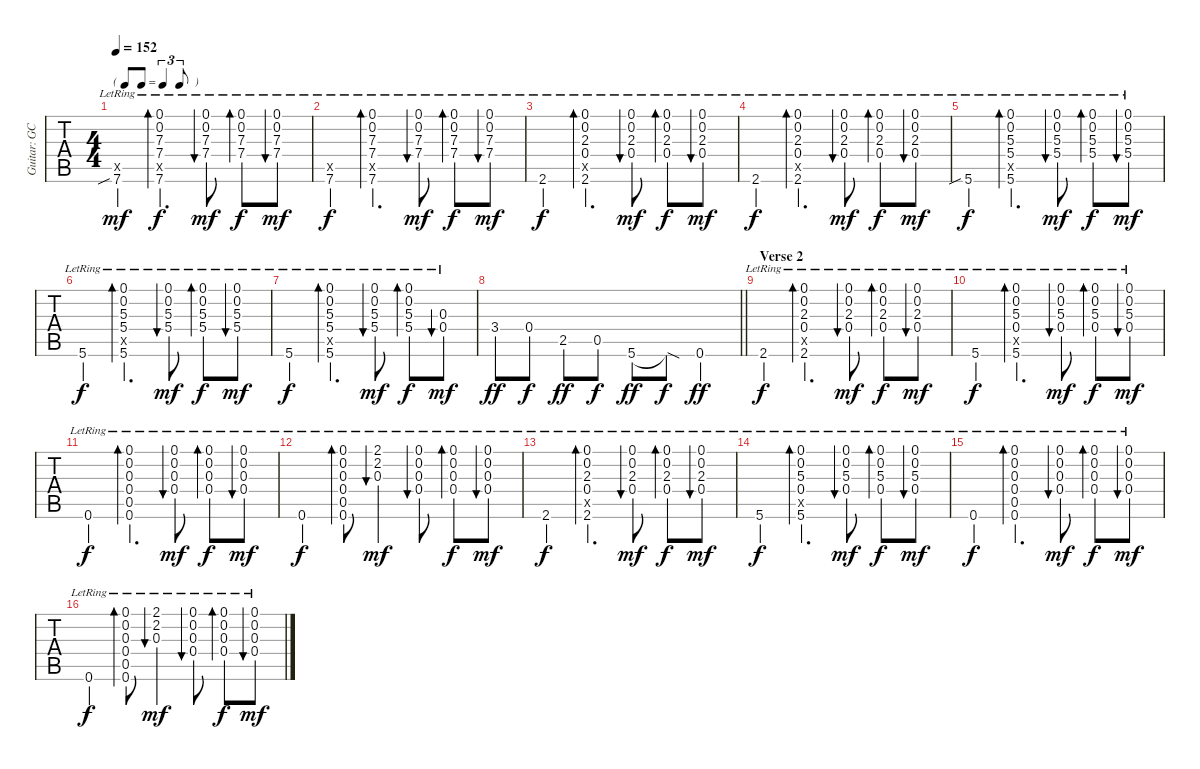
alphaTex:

\track ("Guitar: GCEGCC" "Guitar: GC") {instrument acousticguitarnylon}
\staff {tabs}
\tuning (C4 C4 G3 E3 C3 G2) {hide}
\ts (4 4)
\tf triplet8th
\tempo 152
\clef g2
\ks c
(0.5{x} 7.6{sib lr}).4{dy mf} (0.1{lr} 0.2{lr} 7.3{lr} 7.4{lr} 0.5{x} 7.6{lr}).4{d bd 60 dy f} (0.1{lr} 0.2{lr} 7.3{lr} 7.4{lr}).8{bu 60 dy mf} (0.1{lr} 0.2{lr} 7.3{lr} 7.4{lr}).8{bd 60 dy f} (0.1{lr} 0.2{lr} 7.3{lr} 7.4{lr}).8{bu 60 dy mf} |
(0.5{x} 7.6{lr}).4{dy f} (0.1{lr} 0.2{lr} 7.3{lr} 7.4{lr} 0.5{x} 7.6{lr}).4{d bd 60} (0.1{lr} 0.2{lr} 7.3{lr} 7.4{lr}).8{bu 60 dy mf} (0.1{lr} 0.2{lr} 7.3{lr} 7.4{lr}).8{bd 60 dy f} (0.1{lr} 0.2{lr} 7.3 7.4).8{bu 60 dy mf} |
2.6{lr}.4{dy f volume 4} (0.1{lr} 0.2{lr} 2.3{lr} 0.4{lr} 0.5{x} 2.6{lr}).4{d bd 60} (0.1{lr} 0.2{lr} 2.3{lr} 0.4{lr}).8{bu 60 dy mf} (0.1{lr} 0.2{lr} 2.3{lr} 0.4{lr}).8{bd 60 dy f} (0.1{lr} 0.2{lr} 2.3{lr} 0.4{lr}).8{bu 60 dy mf} |
2.6{lr}.4{dy f} (0.1{lr} 0.2{lr} 2.3{lr} 0.4{lr} 0.5{x} 2.6{lr}).4{d bd 60} (0.1{lr} 0.2{lr} 2.3{lr} 0.4{lr}).8{bu 60 dy mf} (0.1{lr} 0.2{lr} 2.3{lr} 0.4{lr}).8{bd 60 dy f} (0.1{lr} 0.2{lr} 2.3 0.4{lr}).8{bu 60 dy mf} |
5.6{sib lr}.4{dy f volume 8} (0.1{lr} 0.2{lr} 5.3{lr} 5.4{lr} 0.5{x} 5.6{lr}).4{d bd 60} (0.1{lr} 0.2{lr} 5.3{lr} 5.4{lr}).8{bu 60 dy mf} (0.1{lr} 0.2{lr} 5.3{lr} 5.4{lr}).8{bd 60 dy f} (0.1{lr} 0.2{lr} 5.3{lr} 5.4{lr}).8{bu 60 dy mf} |
5.6{lr}.4{dy f} (0.1{lr} 0.2{lr} 5.3{lr} 5.4{lr} 0.5{x} 5.6{lr}).4{d bd 60} (0.1{lr} 0.2{lr} 5.3{lr} 5.4{lr}).8{bu 60 dy mf} (0.1{lr} 0.2{lr} 5.3{lr} 5.4{lr}).8{bd 60 dy f} (0.1{lr} 0.2{lr} 5.3{lr} 5.4{lr}).8{bu 60 dy mf} |
5.6{lr}.4{dy f} (0.1{lr} 0.2{lr} 5.3{lr} 5.4{lr} 0.5{x} 5.6{lr}).4{d bd 60} (0.1{lr} 0.2{lr} 5.3{lr} 5.4{lr}).8{bu 60 dy mf} (0.1{lr} 0.2{lr} 5.3{lr} 5.4{lr}).8{bd 60 dy f} (0.3{lr} 0.4{lr}).8{bu 60 dy mf} |
\barLineRight lightlight
3.4{ac}.8{dy ff} 0.4.8{dy f} 2.5{ac}.8{dy ff} 0.5.8{dy f} 5.6{ac}.8{dy ff} 5.6{sod t}.8{dy f} 0.6{ac}.4{dy ff} |
\section ("" "Verse 2")
2.6{lr}.4{dy f} (0.1{lr} 0.2{lr} 2.3{lr} 0.4{lr} 0.5{x} 2.6{lr}).4{d bd 60} (0.1{lr} 0.2{lr} 2.3{lr} 0.4{lr}).8{bu 60 dy mf} (0.1{lr} 0.2{lr} 2.3{lr} 0.4{lr}).8{bd 60 dy f} (0.1{lr} 0.2{lr} 2.3 0.4{lr}).8{bu 60 dy mf} |
5.6{lr}.4{dy f} (0.1{lr} 0.2{lr} 5.3{lr} 0.4{lr} 0.5{x} 5.6{lr}).4{d bd 60} (0.1{lr} 0.2{lr} 5.3{lr} 0.4{lr}).8{bu 60 dy mf} (0.1{lr} 0.2{lr} 5.3{lr} 0.4{lr}).8{bd 60 dy f} (0.1{lr} 0.2{lr} 5.3 0.4{lr}).8{bu 60 dy mf} |
0.6{lr}.4{dy f} (0.1{lr} 0.2{lr} 0.3{lr} 0.4{lr} 0.5{lr} 0.6{lr}).4{d bd 60} (0.1{lr} 0.2{lr} 0.3{lr} 0.4{lr}).8{bu 60 dy mf} (0.1{lr} 0.2{lr} 0.3{lr} 0.4{lr}).8{bd 60 dy f} (0.1{lr} 0.2{lr} 0.3{lr} 0.4{lr}).8{bu 60 dy mf} |
0.6{lr}.4{dy f} (0.1 0.2 0.3 0.4{lr} 0.5 0.6).8{bd 60} (2.1 2.2 0.3{lr}).4{bu 60 dy mf} (0.1 0.2{lr} 0.3 0.4).8{bu 60} (0.1{lr} 0.2{lr} 0.3{lr} 0.4{lr}).8{bd 60 dy f} (0.1{lr} 0.2{lr} 0.3 0.4{lr}).8{bu 60 dy mf} |
2.6{lr}.4{dy f} (0.1{lr} 0.2{lr} 2.3{lr} 0.4{lr} 0.5{x} 2.6{lr}).4{d bd 60} (0.1{lr} 0.2{lr} 2.3{lr} 0.4{lr}).8{bu 60 dy mf} (0.1{lr} 0.2{lr} 2.3{lr} 0.4{lr}).8{bd 60 dy f} (0.1{lr} 0.2{lr} 2.3 0.4{lr}).8{bu 60 dy mf} |
5.6{lr}.4{dy f} (0.1{lr} 0.2{lr} 5.3{lr} 0.4{lr} 0.5{x} 5.6{lr}).4{d bd 60} (0.1{lr} 0.2{lr} 5.3{lr} 0.4{lr}).8{bu 60 dy mf} (0.1{lr} 0.2{lr} 5.3{lr} 0.4{lr}).8{bd 60 dy f} (0.1{lr} 0.2{lr} 5.3 0.4{lr}).8{bu 60 dy mf} |
0.6{lr}.4{dy f} (0.1{lr} 0.2{lr} 0.3{lr} 0.4{lr} 0.5{lr} 0.6{lr}).4{d bd 60} (0.1{lr} 0.2{lr} 0.3{lr} 0.4{lr}).8{bu 60 dy mf} (0.1{lr} 0.2{lr} 0.3{lr} 0.4{lr}).8{bd 60 dy f} (0.1{lr} 0.2{lr} 0.3{lr} 0.4{lr}).8{bu 60 dy mf} |
0.6{lr}.4{dy f} (0.1 0.2 0.3 0.4{lr} 0.5 0.6).8{bd 60} (2.1 2.2 0.3{lr}).4{bu 60 dy mf} (0.1 0.2{lr} 0.3 0.4).8{bu 60} (0.1{lr} 0.2{lr} 0.3{lr} 0.4{lr}).8{bd 60 dy f} (0.1{lr} 0.2{lr} 0.3 0.4{lr}).8{bu 60 dy mf}
